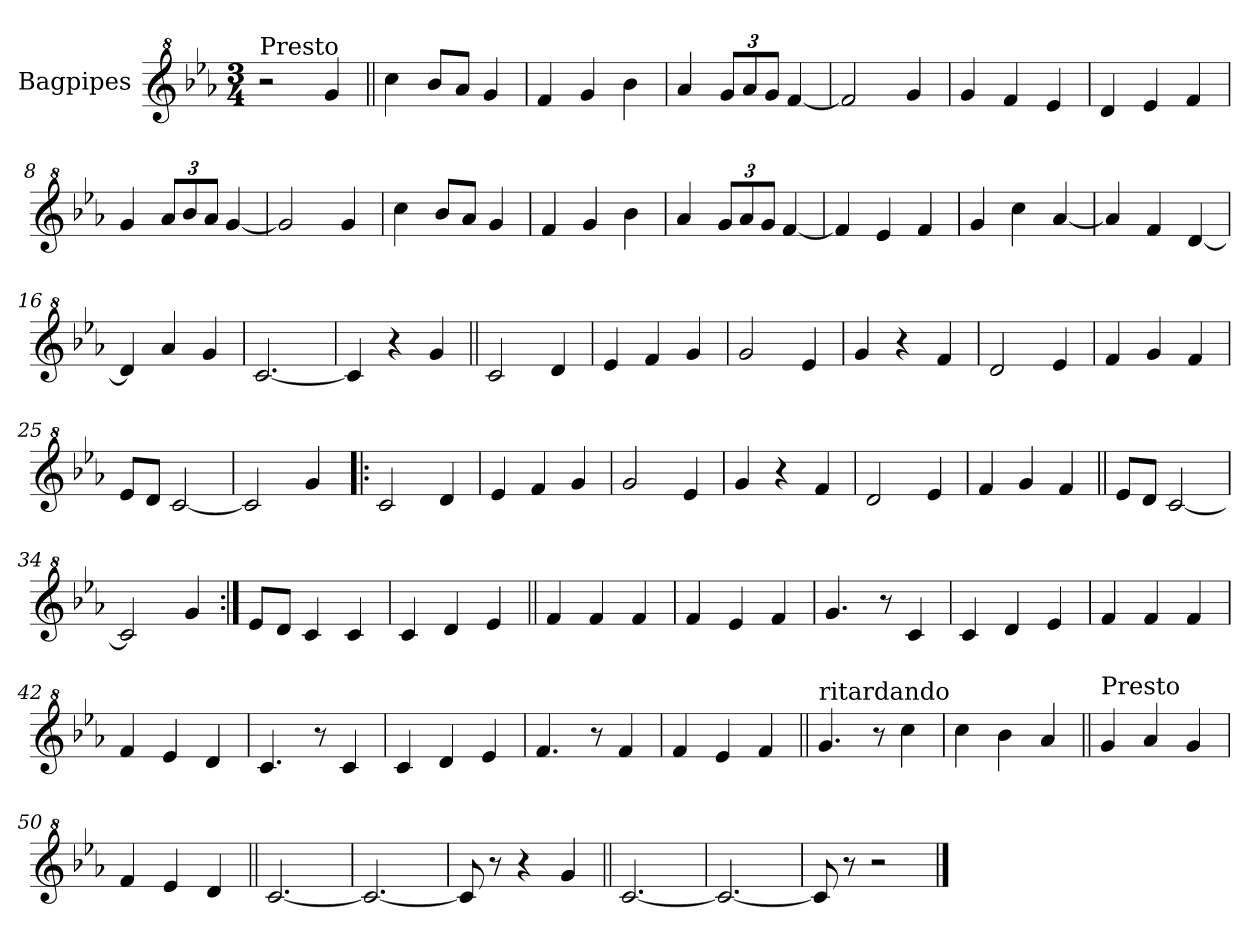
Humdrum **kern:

**kern
*part1
*staff1
*I"Bagpipes
*I'Bag
*clefG^2
*k[b-e-a-]
*E-:
*M3/4
=1
!LO:TX:a:t=Presto
2r
4gg/
=2||
4ccc\
8bb-/L
8aa-/J
4gg/
=3
4ff/
4gg/
4bb-\
=4
4aa-/
*Xbrackettup
12gg/L
12aa-/
12gg/J
[4ff/
=5
2ff/]
4gg/
=6
4gg/
4ff/
4ee-/
=7
4dd/
4ee-/
4ff/
=8
4gg/
12aa-/L
12bb-/
12aa-/J
[4gg/
=9
2gg/]
4gg/
=10
4ccc\
8bb-/L
8aa-/J
4gg/
=11
4ff/
4gg/
4bb-\
!!LO:LB:g=z
=12
4aa-/
12gg/L
12aa-/
12gg/J
[4ff/
=13
4ff/]
4ee-/
4ff/
=14
4gg/
4ccc\
[4aa-/
=15
4aa-/]
4ff/
[4dd/
=16
4dd/]
4aa-/
4gg/
=17
[2.cc/
=18
4cc/]
4r
4gg/
=19||
2cc/
4dd/
=20
4ee-/
4ff/
4gg/
=21
2gg/
4ee-/
=22
4gg/
4r
4ff/
=23
2dd/
4ee-/
=24
4ff/
4gg/
4ff/
!!LO:LB:g=z
=25
8ee-/L
8dd/J
[2cc/
=26
2cc/]
4gg/
=27!|:
2cc/
4dd/
=28
4ee-/
4ff/
4gg/
=29
2gg/
4ee-/
=30
4gg/
4r
4ff/
=31
2dd/
4ee-/
=32
4ff/
4gg/
4ff/
=33||
8ee-/L
8dd/J
[2cc/
=34
2cc/]
4gg/
=35:|!
8ee-/L
8dd/J
4cc/
4cc/
=36
4cc/
4dd/
4ee-/
=37||
4ff/
4ff/
4ff/
!!LO:LB:g=z
=38
4ff/
4ee-/
4ff/
=39
4.gg/
8r
4cc/
=40
4cc/
4dd/
4ee-/
=41
4ff/
4ff/
4ff/
=42
4ff/
4ee-/
4dd/
=43
4.cc/
8r
4cc/
=44
4cc/
4dd/
4ee-/
=45
4.ff/
8r
4ff/
=46
4ff/
4ee-/
4ff/
=47||
!LO:TX:a:t=ritardando
4.gg/
8r
4ccc\
=48
4ccc\
4bb-\
4aa-/
=49||
!LO:TX:a:t=Presto
4gg/
4aa-/
4gg/
!!LO:LB:g=z
=50
4ff/
4ee-/
4dd/
=51||
[2.cc/
=52
2.cc/_
=53
8cc/]
8r
4r
4gg/
=54||
[2.cc/
=55
2.cc/_
=56
8cc/]
8r
2r
==
*-
